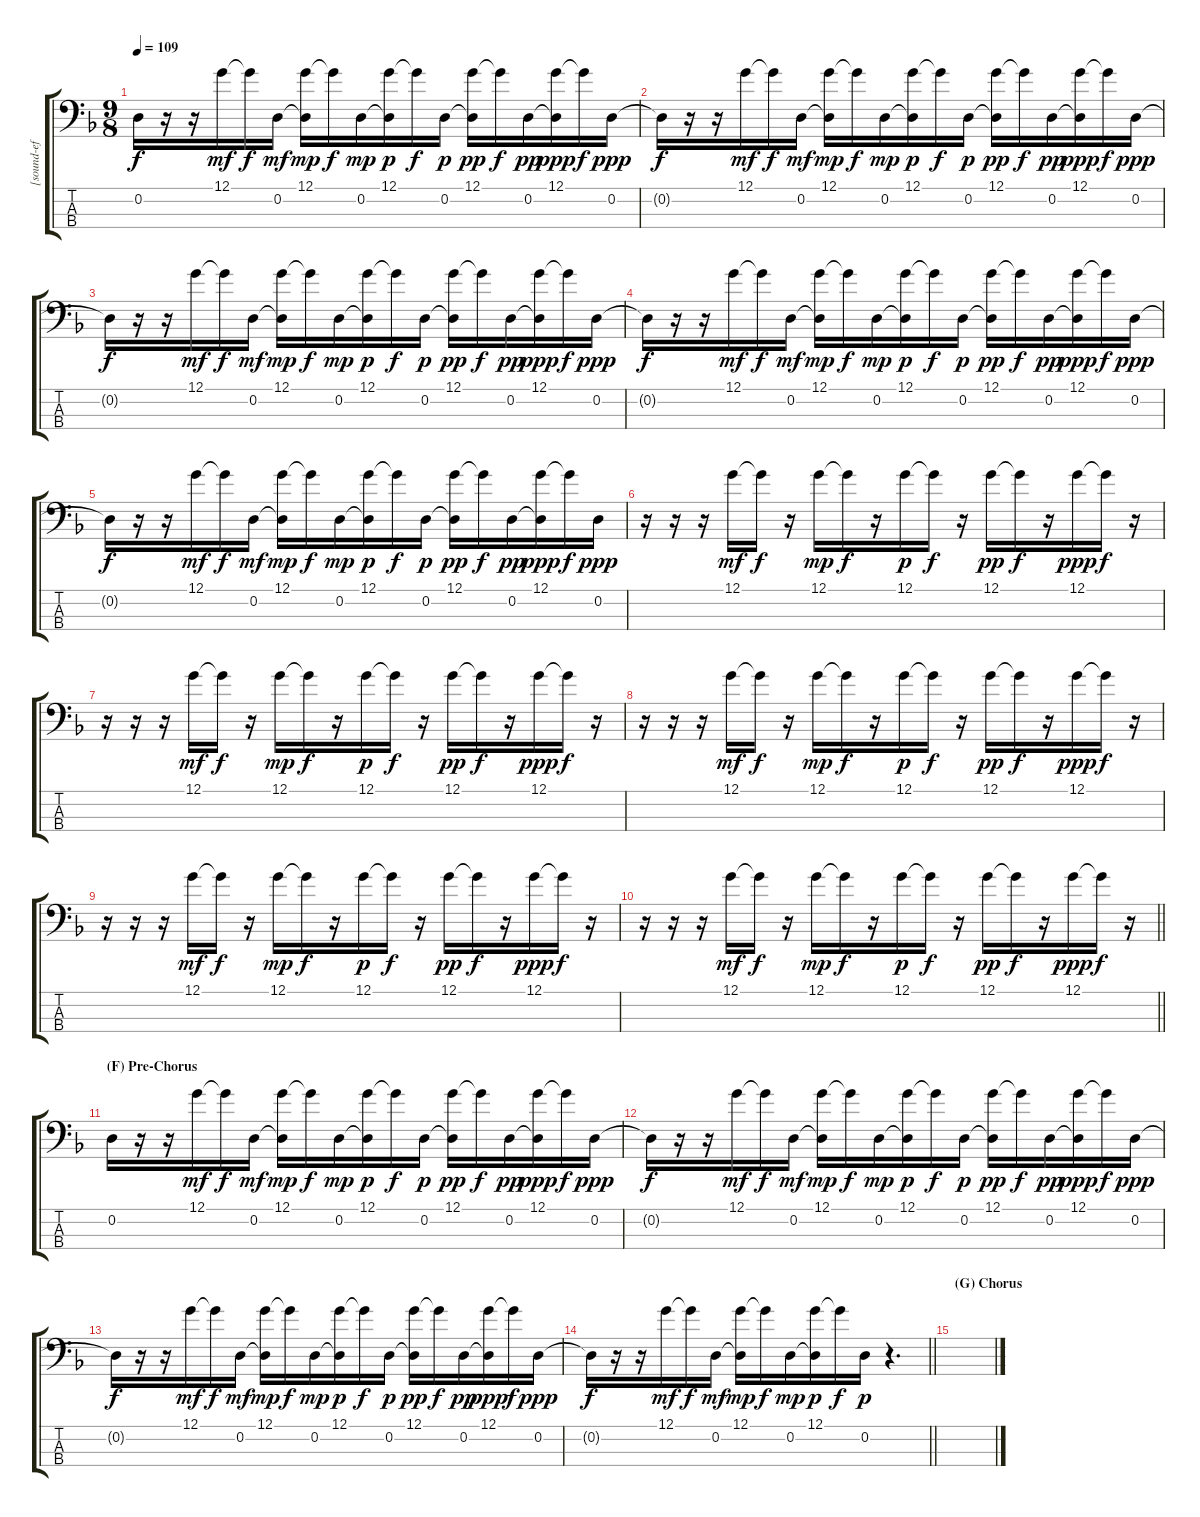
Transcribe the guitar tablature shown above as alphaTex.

\track (" [sound-effects]" " [sound-ef") {instrument electricbasspick}
\staff {score tabs}
\tuning (G2 D2 A1 D1) {hide}
\ts (9 8)
\tempo 109
\clef f4
\ks dminor
0.2{t}.16{dy f} r.16 r.16 12.1.16{dy mf} 12.1{t}.16{dy f} 0.2.16{dy mf} (12.1 0.2{t}).16{dy mp} 12.1{t}.16{dy f} 0.2.16{dy mp} (12.1 0.2{t}).16{dy p} 12.1{t}.16{dy f} 0.2.16{dy p} (12.1 0.2{t}).16{dy pp} 12.1{t}.16{dy f} 0.2.16{dy pp} (12.1 0.2{t}).16{dy ppp} 12.1{t}.16{dy f} 0.2.16{dy ppp} |
0.2{t}.16{dy f} r.16 r.16 12.1.16{dy mf} 12.1{t}.16{dy f} 0.2.16{dy mf} (12.1 0.2{t}).16{dy mp} 12.1{t}.16{dy f} 0.2.16{dy mp} (12.1 0.2{t}).16{dy p} 12.1{t}.16{dy f} 0.2.16{dy p} (12.1 0.2{t}).16{dy pp} 12.1{t}.16{dy f} 0.2.16{dy pp} (12.1 0.2{t}).16{dy ppp} 12.1{t}.16{dy f} 0.2.16{dy ppp} |
0.2{t}.16{dy f} r.16 r.16 12.1.16{dy mf} 12.1{t}.16{dy f} 0.2.16{dy mf} (12.1 0.2{t}).16{dy mp} 12.1{t}.16{dy f} 0.2.16{dy mp} (12.1 0.2{t}).16{dy p} 12.1{t}.16{dy f} 0.2.16{dy p} (12.1 0.2{t}).16{dy pp} 12.1{t}.16{dy f} 0.2.16{dy pp} (12.1 0.2{t}).16{dy ppp} 12.1{t}.16{dy f} 0.2.16{dy ppp} |
0.2{t}.16{dy f} r.16 r.16 12.1.16{dy mf} 12.1{t}.16{dy f} 0.2.16{dy mf} (12.1 0.2{t}).16{dy mp} 12.1{t}.16{dy f} 0.2.16{dy mp} (12.1 0.2{t}).16{dy p} 12.1{t}.16{dy f} 0.2.16{dy p} (12.1 0.2{t}).16{dy pp} 12.1{t}.16{dy f} 0.2.16{dy pp} (12.1 0.2{t}).16{dy ppp} 12.1{t}.16{dy f} 0.2.16{dy ppp} |
0.2{t}.16{dy f} r.16 r.16 12.1.16{dy mf} 12.1{t}.16{dy f} 0.2.16{dy mf} (12.1 0.2{t}).16{dy mp} 12.1{t}.16{dy f} 0.2.16{dy mp} (12.1 0.2{t}).16{dy p} 12.1{t}.16{dy f} 0.2.16{dy p} (12.1 0.2{t}).16{dy pp} 12.1{t}.16{dy f} 0.2.16{dy pp} (12.1 0.2{t}).16{dy ppp} 12.1{t}.16{dy f} 0.2.16{dy ppp} |
r.16 r.16 r.16 12.1.16{dy mf} 12.1{t}.16{dy f} r.16 12.1.16{dy mp} 12.1{t}.16{dy f} r.16 12.1.16{dy p} 12.1{t}.16{dy f} r.16 12.1.16{dy pp} 12.1{t}.16{dy f} r.16 12.1.16{dy ppp} 12.1{t}.16{dy f} r.16 |
r.16 r.16 r.16 12.1.16{dy mf} 12.1{t}.16{dy f} r.16 12.1.16{dy mp} 12.1{t}.16{dy f} r.16 12.1.16{dy p} 12.1{t}.16{dy f} r.16 12.1.16{dy pp} 12.1{t}.16{dy f} r.16 12.1.16{dy ppp} 12.1{t}.16{dy f} r.16 |
r.16 r.16 r.16 12.1.16{dy mf} 12.1{t}.16{dy f} r.16 12.1.16{dy mp} 12.1{t}.16{dy f} r.16 12.1.16{dy p} 12.1{t}.16{dy f} r.16 12.1.16{dy pp} 12.1{t}.16{dy f} r.16 12.1.16{dy ppp} 12.1{t}.16{dy f} r.16 |
r.16 r.16 r.16 12.1.16{dy mf} 12.1{t}.16{dy f} r.16 12.1.16{dy mp} 12.1{t}.16{dy f} r.16 12.1.16{dy p} 12.1{t}.16{dy f} r.16 12.1.16{dy pp} 12.1{t}.16{dy f} r.16 12.1.16{dy ppp} 12.1{t}.16{dy f} r.16 |
\barLineRight lightlight
r.16 r.16 r.16 12.1.16{dy mf} 12.1{t}.16{dy f} r.16 12.1.16{dy mp} 12.1{t}.16{dy f} r.16 12.1.16{dy p} 12.1{t}.16{dy f} r.16 12.1.16{dy pp} 12.1{t}.16{dy f} r.16 12.1.16{dy ppp} 12.1{t}.16{dy f} r.16 |
\section ("" "(F) Pre-Chorus")
0.2.16 r.16 r.16 12.1.16{dy mf} 12.1{t}.16{dy f} 0.2.16{dy mf} (12.1 0.2{t}).16{dy mp} 12.1{t}.16{dy f} 0.2.16{dy mp} (12.1 0.2{t}).16{dy p} 12.1{t}.16{dy f} 0.2.16{dy p} (12.1 0.2{t}).16{dy pp} 12.1{t}.16{dy f} 0.2.16{dy pp} (12.1 0.2{t}).16{dy ppp} 12.1{t}.16{dy f} 0.2.16{dy ppp} |
0.2{t}.16{dy f} r.16 r.16 12.1.16{dy mf} 12.1{t}.16{dy f} 0.2.16{dy mf} (12.1 0.2{t}).16{dy mp} 12.1{t}.16{dy f} 0.2.16{dy mp} (12.1 0.2{t}).16{dy p} 12.1{t}.16{dy f} 0.2.16{dy p} (12.1 0.2{t}).16{dy pp} 12.1{t}.16{dy f} 0.2.16{dy pp} (12.1 0.2{t}).16{dy ppp} 12.1{t}.16{dy f} 0.2.16{dy ppp} |
0.2{t}.16{dy f} r.16 r.16 12.1.16{dy mf} 12.1{t}.16{dy f} 0.2.16{dy mf} (12.1 0.2{t}).16{dy mp} 12.1{t}.16{dy f} 0.2.16{dy mp} (12.1 0.2{t}).16{dy p} 12.1{t}.16{dy f} 0.2.16{dy p} (12.1 0.2{t}).16{dy pp} 12.1{t}.16{dy f} 0.2.16{dy pp} (12.1 0.2{t}).16{dy ppp} 12.1{t}.16{dy f} 0.2.16{dy ppp} |
\barLineRight lightlight
0.2{t}.16{dy f} r.16 r.16 12.1.16{dy mf} 12.1{t}.16{dy f} 0.2.16{dy mf} (12.1 0.2{t}).16{dy mp} 12.1{t}.16{dy f} 0.2.16{dy mp} (12.1 0.2{t}).16{dy p} 12.1{t}.16{dy f} 0.2.16{dy p} r.4{d} |
\section ("" "(G) Chorus")
